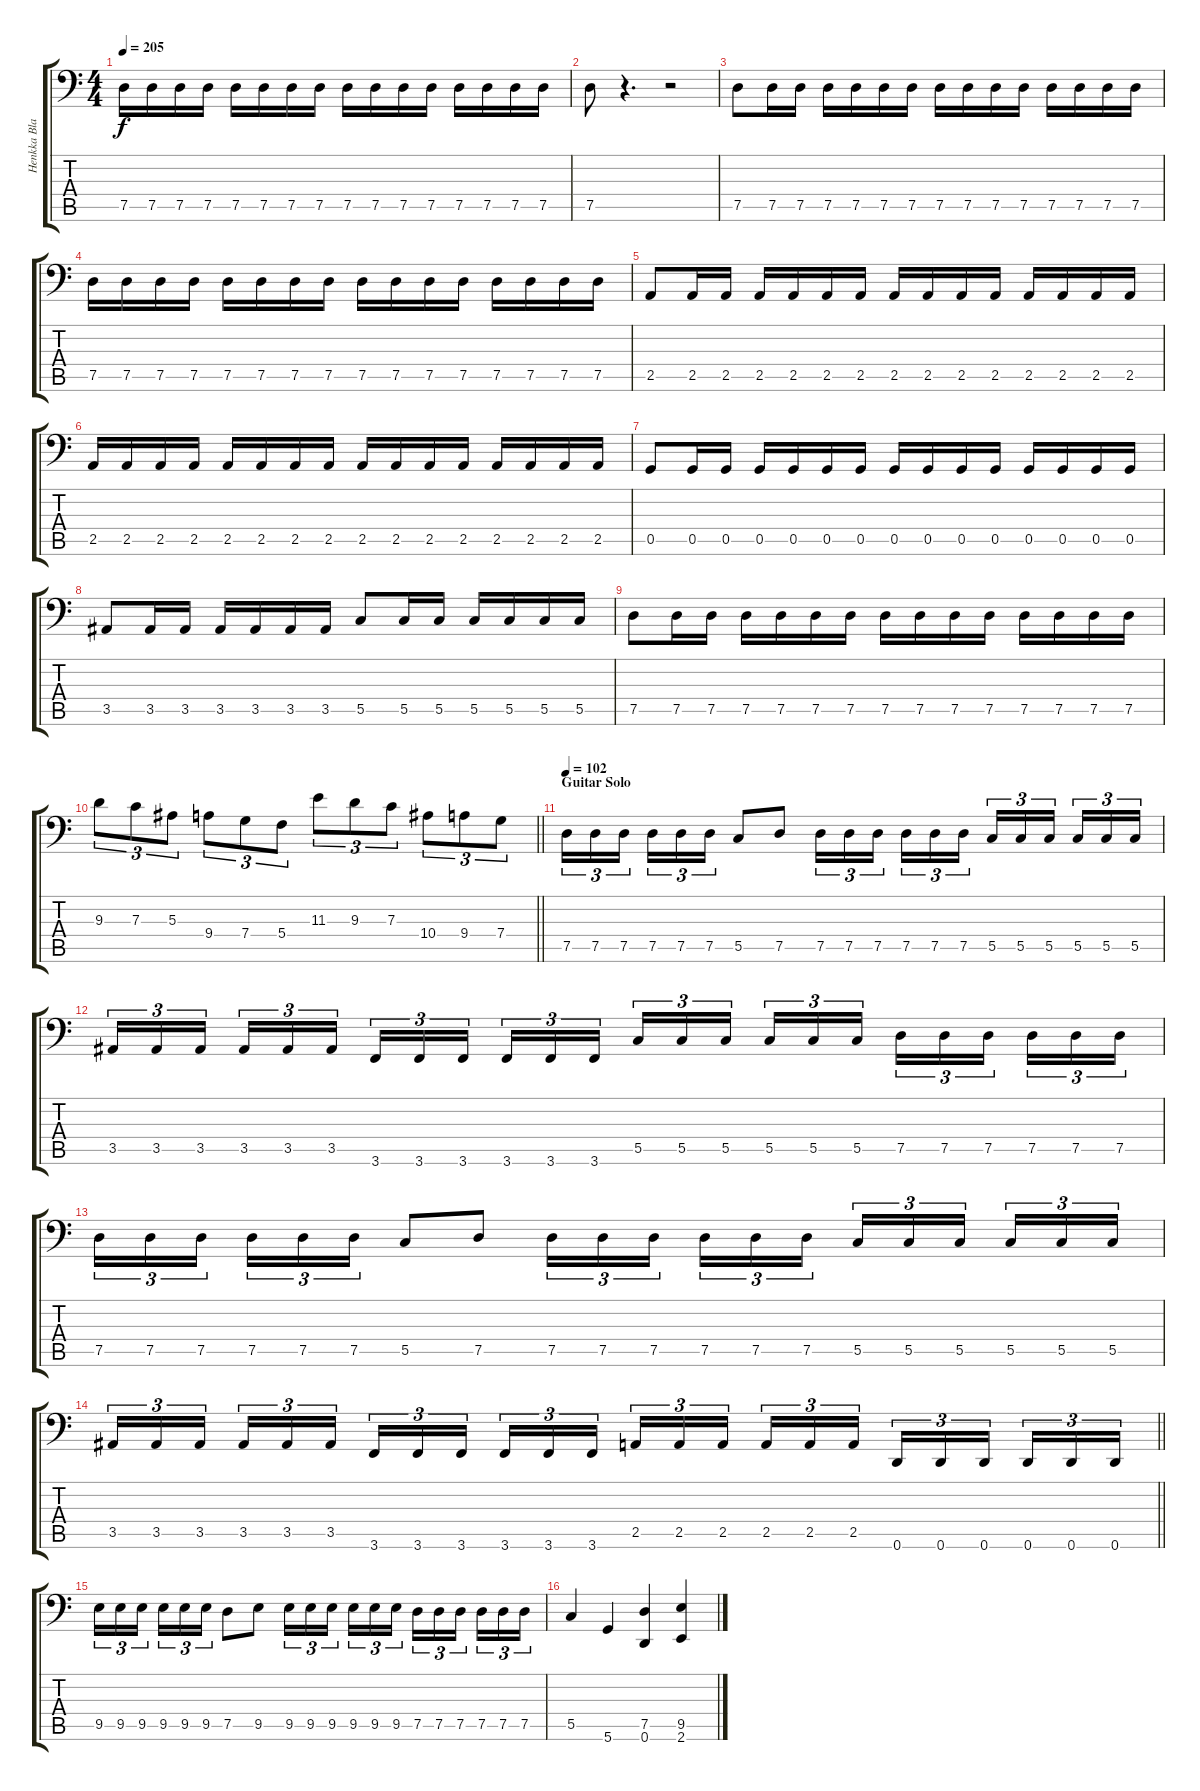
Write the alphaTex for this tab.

\track ("Henkka Blacksmith" "Henkka Bla") {instrument electricbasspick}
\staff {score tabs}
\tuning (D3 A2 F2 C2 G1 D1) {hide}
\ts (4 4)
\tempo 205
\clef f4
\ks c
7.5.16{dy f} 7.5.16 7.5.16 7.5.16 7.5.16 7.5.16 7.5.16 7.5.16 7.5.16 7.5.16 7.5.16 7.5.16 7.5.16 7.5.16 7.5.16 7.5.16 |
7.5.8 r.4{d} r.2 |
7.5.8 7.5.16 7.5.16 7.5.16 7.5.16 7.5.16 7.5.16 7.5.16 7.5.16 7.5.16 7.5.16 7.5.16 7.5.16 7.5.16 7.5.16 |
7.5.16 7.5.16 7.5.16 7.5.16 7.5.16 7.5.16 7.5.16 7.5.16 7.5.16 7.5.16 7.5.16 7.5.16 7.5.16 7.5.16 7.5.16 7.5.16 |
2.5.8 2.5.16 2.5.16 2.5.16 2.5.16 2.5.16 2.5.16 2.5.16 2.5.16 2.5.16 2.5.16 2.5.16 2.5.16 2.5.16 2.5.16 |
2.5.16 2.5.16 2.5.16 2.5.16 2.5.16 2.5.16 2.5.16 2.5.16 2.5.16 2.5.16 2.5.16 2.5.16 2.5.16 2.5.16 2.5.16 2.5.16 |
0.5.8 0.5.16 0.5.16 0.5.16 0.5.16 0.5.16 0.5.16 0.5.16 0.5.16 0.5.16 0.5.16 0.5.16 0.5.16 0.5.16 0.5.16 |
3.5.8 3.5.16 3.5.16 3.5.16 3.5.16 3.5.16 3.5.16 5.5.8 5.5.16 5.5.16 5.5.16 5.5.16 5.5.16 5.5.16 |
7.5.8 7.5.16 7.5.16 7.5.16 7.5.16 7.5.16 7.5.16 7.5.16 7.5.16 7.5.16 7.5.16 7.5.16 7.5.16 7.5.16 7.5.16 |
\barLineRight lightlight
9.3.8{tu (3 2)} 7.3.8{tu (3 2)} 5.3.8{tu (3 2)} 9.4.8{tu (3 2)} 7.4.8{tu (3 2)} 5.4.8{tu (3 2)} 11.3.8{tu (3 2)} 9.3.8{tu (3 2)} 7.3.8{tu (3 2)} 10.4.8{tu (3 2)} 9.4.8{tu (3 2)} 7.4.8{tu (3 2)} |
\section ("" "Guitar Solo")
\tempo 102
7.5.16{tu (3 2)} 7.5.16{tu (3 2)} 7.5.16{tu (3 2)} 7.5.16{tu (3 2)} 7.5.16{tu (3 2)} 7.5.16{tu (3 2)} 5.5.8 7.5.8 7.5.16{tu (3 2)} 7.5.16{tu (3 2)} 7.5.16{tu (3 2)} 7.5.16{tu (3 2)} 7.5.16{tu (3 2)} 7.5.16{tu (3 2)} 5.5.16{tu (3 2)} 5.5.16{tu (3 2)} 5.5.16{tu (3 2)} 5.5.16{tu (3 2)} 5.5.16{tu (3 2)} 5.5.16{tu (3 2)} |
3.5.16{tu (3 2)} 3.5.16{tu (3 2)} 3.5.16{tu (3 2)} 3.5.16{tu (3 2)} 3.5.16{tu (3 2)} 3.5.16{tu (3 2)} 3.6.16{tu (3 2)} 3.6.16{tu (3 2)} 3.6.16{tu (3 2)} 3.6.16{tu (3 2)} 3.6.16{tu (3 2)} 3.6.16{tu (3 2)} 5.5.16{tu (3 2)} 5.5.16{tu (3 2)} 5.5.16{tu (3 2)} 5.5.16{tu (3 2)} 5.5.16{tu (3 2)} 5.5.16{tu (3 2)} 7.5.16{tu (3 2)} 7.5.16{tu (3 2)} 7.5.16{tu (3 2)} 7.5.16{tu (3 2)} 7.5.16{tu (3 2)} 7.5.16{tu (3 2)} |
7.5.16{tu (3 2)} 7.5.16{tu (3 2)} 7.5.16{tu (3 2)} 7.5.16{tu (3 2)} 7.5.16{tu (3 2)} 7.5.16{tu (3 2)} 5.5.8 7.5.8 7.5.16{tu (3 2)} 7.5.16{tu (3 2)} 7.5.16{tu (3 2)} 7.5.16{tu (3 2)} 7.5.16{tu (3 2)} 7.5.16{tu (3 2)} 5.5.16{tu (3 2)} 5.5.16{tu (3 2)} 5.5.16{tu (3 2)} 5.5.16{tu (3 2)} 5.5.16{tu (3 2)} 5.5.16{tu (3 2)} |
\barLineRight lightlight
3.5.16{tu (3 2)} 3.5.16{tu (3 2)} 3.5.16{tu (3 2)} 3.5.16{tu (3 2)} 3.5.16{tu (3 2)} 3.5.16{tu (3 2)} 3.6.16{tu (3 2)} 3.6.16{tu (3 2)} 3.6.16{tu (3 2)} 3.6.16{tu (3 2)} 3.6.16{tu (3 2)} 3.6.16{tu (3 2)} 2.5.16{tu (3 2)} 2.5.16{tu (3 2)} 2.5.16{tu (3 2)} 2.5.16{tu (3 2)} 2.5.16{tu (3 2)} 2.5.16{tu (3 2)} 0.6.16{tu (3 2)} 0.6.16{tu (3 2)} 0.6.16{tu (3 2)} 0.6.16{tu (3 2)} 0.6.16{tu (3 2)} 0.6.16{tu (3 2)} |
9.5.16{tu (3 2)} 9.5.16{tu (3 2)} 9.5.16{tu (3 2)} 9.5.16{tu (3 2)} 9.5.16{tu (3 2)} 9.5.16{tu (3 2)} 7.5.8 9.5.8 9.5.16{tu (3 2)} 9.5.16{tu (3 2)} 9.5.16{tu (3 2)} 9.5.16{tu (3 2)} 9.5.16{tu (3 2)} 9.5.16{tu (3 2)} 7.5.16{tu (3 2)} 7.5.16{tu (3 2)} 7.5.16{tu (3 2)} 7.5.16{tu (3 2)} 7.5.16{tu (3 2)} 7.5.16{tu (3 2)} |
5.5.4 5.6.4 (7.5 0.6).4 (9.5 2.6).4
